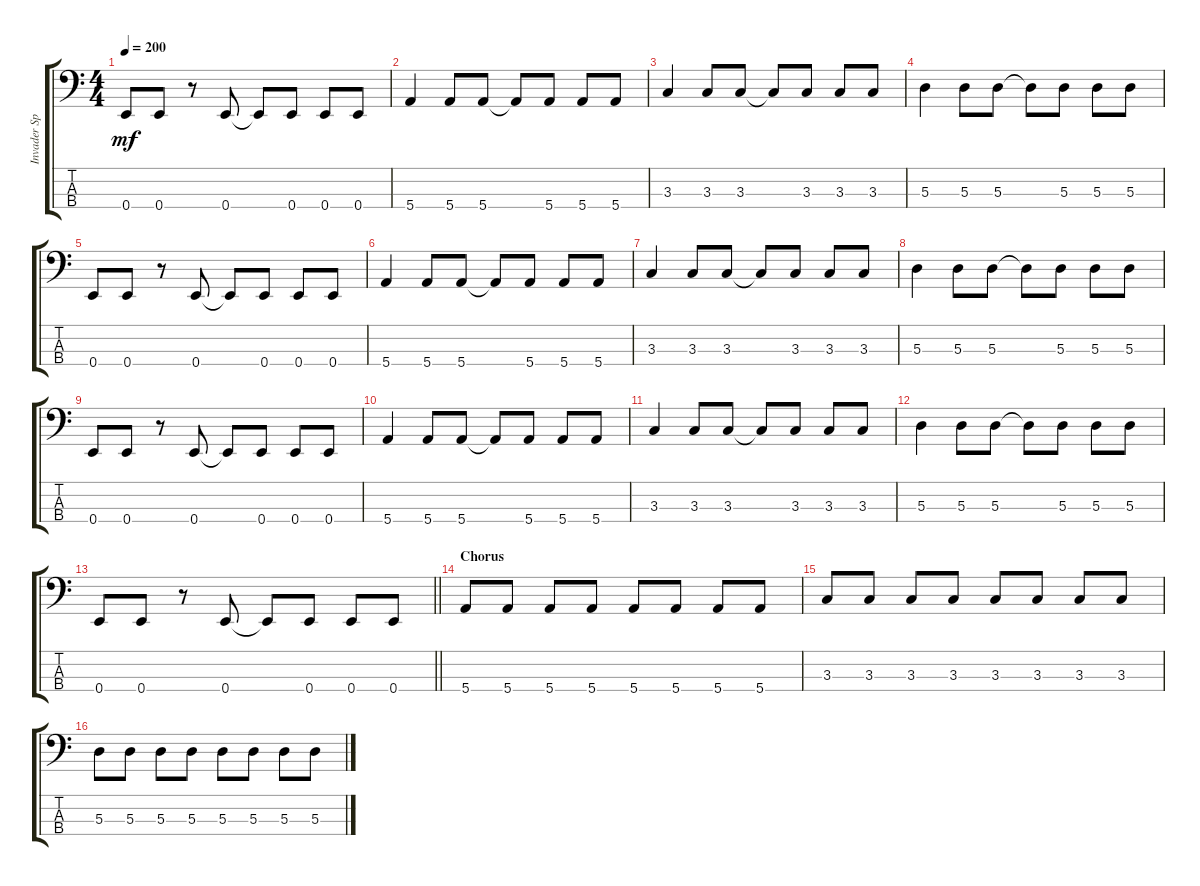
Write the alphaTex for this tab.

\track ("Invader Splorch" "Invader Sp") {instrument electricbassfinger}
\staff {score tabs}
\tuning (G2 D2 A1 E1) {hide}
\ts (4 4)
\tempo 200
\clef f4
\ks c
0.4.8{dy mf} 0.4.8 r.8 0.4.8 0.4{t}.8 0.4.8 0.4.8 0.4.8 |
5.4.4 5.4.8 5.4.8 5.4{t}.8 5.4.8 5.4.8 5.4.8 |
3.3.4 3.3.8 3.3.8 3.3{t}.8 3.3.8 3.3.8 3.3.8 |
5.3.4 5.3.8 5.3.8 5.3{t}.8 5.3.8 5.3.8 5.3.8 |
0.4.8 0.4.8 r.8 0.4.8 0.4{t}.8 0.4.8 0.4.8 0.4.8 |
5.4.4 5.4.8 5.4.8 5.4{t}.8 5.4.8 5.4.8 5.4.8 |
3.3.4 3.3.8 3.3.8 3.3{t}.8 3.3.8 3.3.8 3.3.8 |
5.3.4 5.3.8 5.3.8 5.3{t}.8 5.3.8 5.3.8 5.3.8 |
0.4.8 0.4.8 r.8 0.4.8 0.4{t}.8 0.4.8 0.4.8 0.4.8 |
5.4.4 5.4.8 5.4.8 5.4{t}.8 5.4.8 5.4.8 5.4.8 |
3.3.4 3.3.8 3.3.8 3.3{t}.8 3.3.8 3.3.8 3.3.8 |
5.3.4 5.3.8 5.3.8 5.3{t}.8 5.3.8 5.3.8 5.3.8 |
\barLineRight lightlight
0.4.8 0.4.8 r.8 0.4.8 0.4{t}.8 0.4.8 0.4.8 0.4.8 |
\section ("" "Chorus")
5.4.8 5.4.8 5.4.8 5.4.8 5.4.8 5.4.8 5.4.8 5.4.8 |
3.3.8 3.3.8 3.3.8 3.3.8 3.3.8 3.3.8 3.3.8 3.3.8 |
5.3.8 5.3.8 5.3.8 5.3.8 5.3.8 5.3.8 5.3.8 5.3.8
